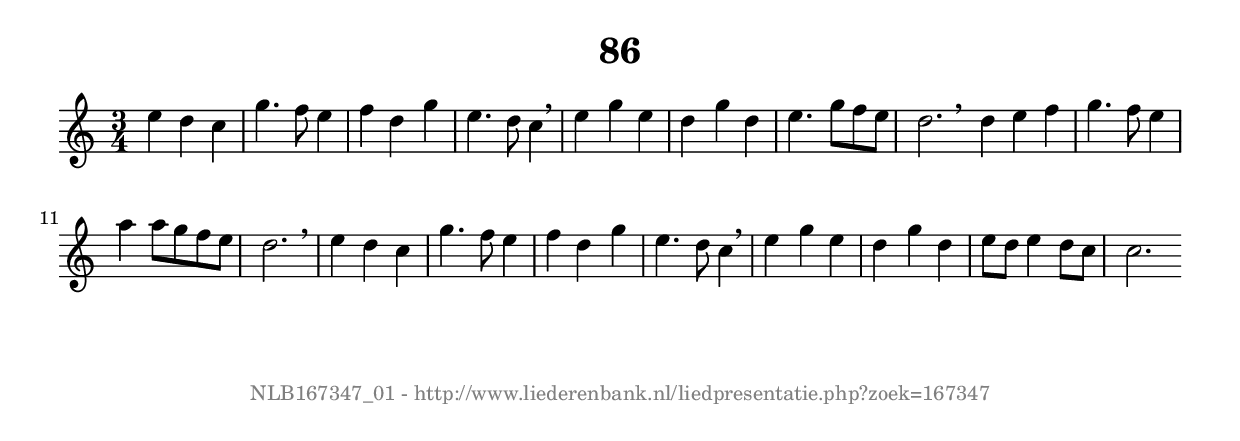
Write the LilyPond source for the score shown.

%
% produced by wce2krn 1.64 (7 June 2014)
%
\version"2.16"
#(append! paper-alist '(("long" . (cons (* 210 mm) (* 2000 mm)))))
#(set-default-paper-size "long")
sb = {\breathe}
mBreak = {\breathe }
bBreak = {\breathe }
x = {\once\override NoteHead #'style = #'cross }
gl=\glissando
itime={\override Staff.TimeSignature #'stencil = ##f }
ficta = {\once\set suggestAccidentals = ##t}
fine = {\once\override Score.RehearsalMark #'self-alignment-X = #1 \mark \markup {\italic{Fine}}}
dc = {\once\override Score.RehearsalMark #'self-alignment-X = #1 \mark \markup {\italic{D.C.}}}
dcf = {\once\override Score.RehearsalMark #'self-alignment-X = #1 \mark \markup {\italic{D.C. al Fine}}}
dcc = {\once\override Score.RehearsalMark #'self-alignment-X = #1 \mark \markup {\italic{D.C. al Coda}}}
ds = {\once\override Score.RehearsalMark #'self-alignment-X = #1 \mark \markup {\italic{D.S.}}}
dsf = {\once\override Score.RehearsalMark #'self-alignment-X = #1 \mark \markup {\italic{D.S. al Fine}}}
dsc = {\once\override Score.RehearsalMark #'self-alignment-X = #1 \mark \markup {\italic{D.S. al Coda}}}
pv = {\set Score.repeatCommands = #'((volta "1"))}
sv = {\set Score.repeatCommands = #'((volta "2"))}
tv = {\set Score.repeatCommands = #'((volta "3"))}
qv = {\set Score.repeatCommands = #'((volta "4"))}
xv = {\set Score.repeatCommands = #'((volta #f))}
\header{ tagline = ""
title = "86"
}
\score {{
\key c \major
\relative g''
{
\set melismaBusyProperties = #'()
\time 3/4
\tempo 4=120
\override Score.MetronomeMark #'transparent = ##t
\override Score.RehearsalMark #'break-visibility = #(vector #t #t #f)
e4 d c g'4. f8 e4 f d g e4. d8 c4 \mBreak \bar "|"
e4 g e d g d e4. g8 f e d2. \bar ":|:" \bBreak
d4 e f g4. f8 e4 a4 a8 g f e d2. \mBreak \bar "|"
e4 d c g'4. f8 e4 f d g e4. d8 c4 \mBreak \bar "|"
e4 g e d g d e8 d e4 d8 c c2. \bar ":|"
 }}
 \midi { }
 \layout {
            indent = 0.0\cm
}
}
\markup { \vspace #0 } \markup { \with-color #grey \fill-line { \center-column { \smaller "NLB167347_01 - http://www.liederenbank.nl/liedpresentatie.php?zoek=167347" } } }
